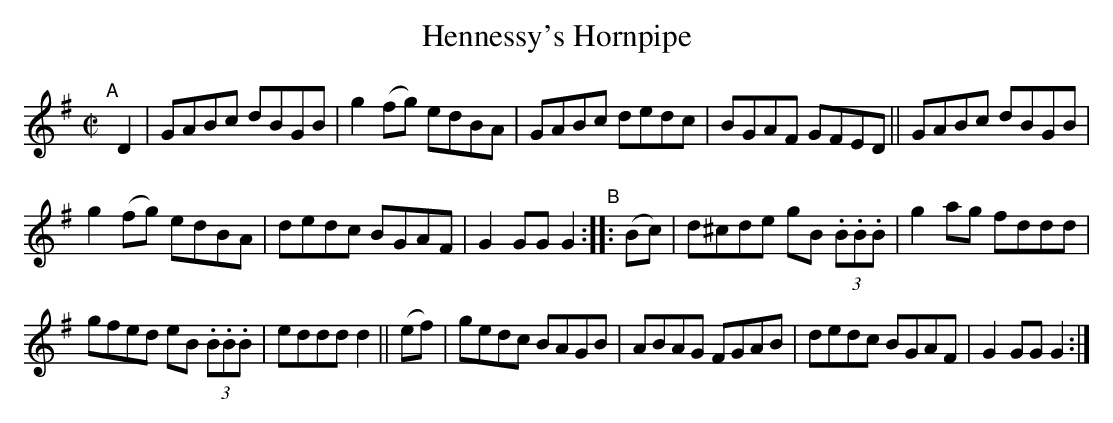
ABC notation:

X:1
T: Hennessy's Hornpipe
M: C|
L: 1/8
K: G
"^A"[|] D2 | GABc dBGB | g2(fg) edBA | GABc dedc | BGAF GFED || GABc dBGB |
g2(fg) edBA | dedc BGAF | G2GGG2 "B":: (Bc) | d^cde gB (3.B.B.B | g2ag fddd |
gfed eB (3.B.B.B | eddd d2 || (ef) | gedc BAGB | ABAG FGAB | dedc BGAF | G2GG G2 :|
